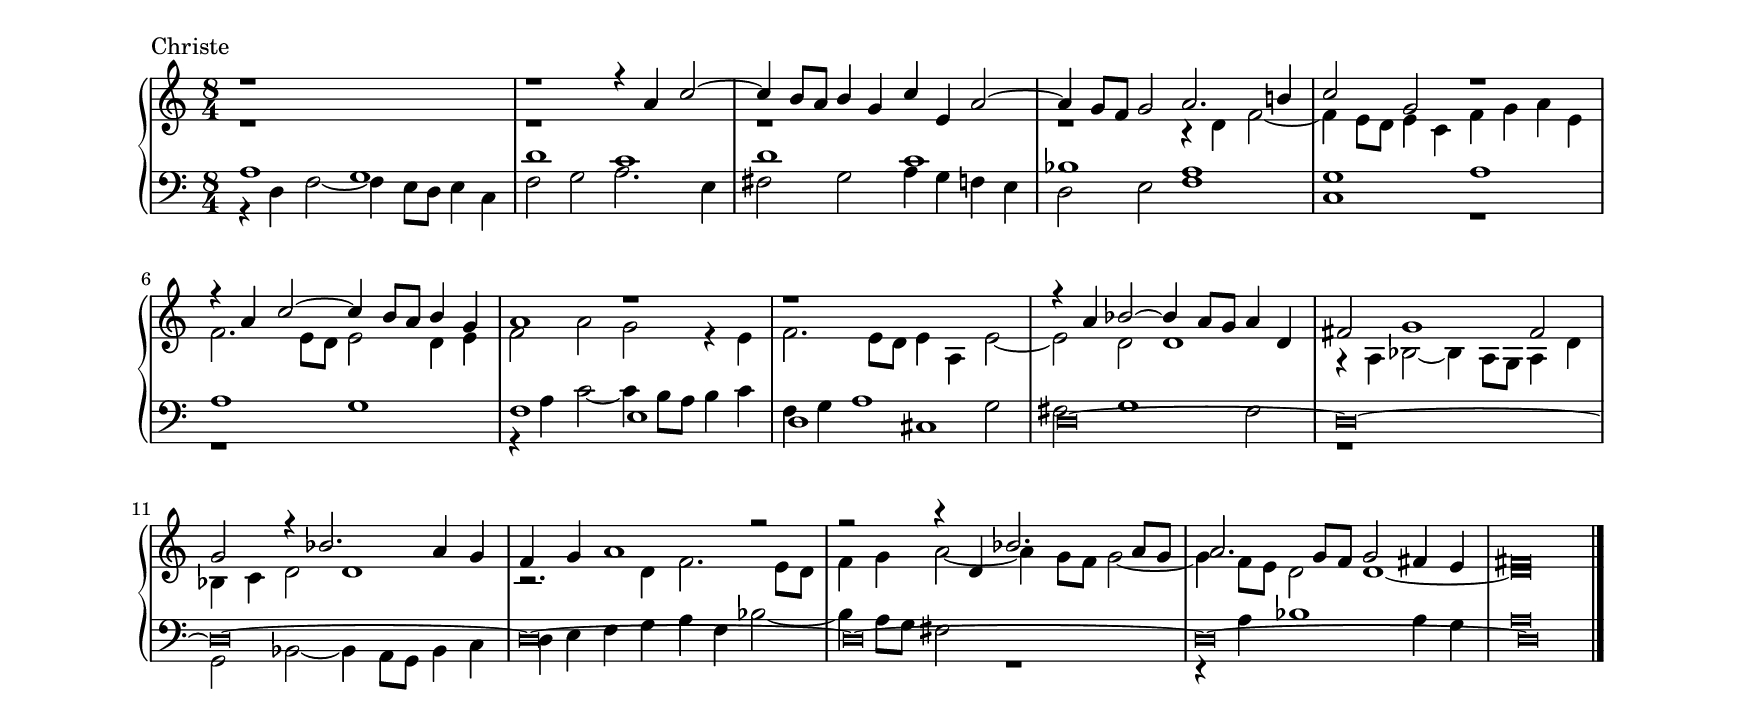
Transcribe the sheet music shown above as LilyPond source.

%! Title: Christe
%! Part: I
%! No: 4
%! Remark:

\version "2.22.1"
\include "italiano.ly"

%****************************************************************
% Start cut-&-pastable-section

%****************************************************************

\paper {
  % Set paper
  #(set-paper-size "a4landscape")
  indent = 0\mm
  line-width = 250\mm
  ragged-right = ##f
  line-width = #(- line-width (* mm 3.000000) (* mm 1))
}

\layout {
  
}

%*****************************************
%  Set Header
%*****************************************
\header {
  %title = "KYRIE"
  %subtitle = "Kyrie"
  %subsubtitle = "Fiori Musicali"
  %composer = "G. Frescobaldi"
  %opus = "F.12/03"
  %tagline = "© 2022 Hautbois Project"
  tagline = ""
}

%*****************************************
% Start Voice
% Write the voices here
%*****************************************
MyMeter = \time 8/4
MyTempo = \tempo "Adantino"
MyKey = \key do \major
PieceName = "Christe"

PieceIVS = \relative la' {
  % bar 1 - 3
  r1*2 | r1 r4 la do2~ |
  do4 si8 la si4 sol do mi, la2~ |
  
  % bar 4 - 6
  la4 sol8 fa sol2 la2. si!4 |
  do2 sol r1 |
  r4 la do2~ do4 si8 la  si4 sol |
  
  % bar 7 - 9
  la1 r1 | r1*2 |
  r4 la sib2~ sib4 la8 sol la4 re, |
  
  % bar 10 - 12
  fad2 sol1 fad2 |
  sol r4 sib2. la4 sol |
  fa4 sol la1 r2 |
  
  % bar 13 - 15
  r2 r4 re, sib'2. la8 sol |
  la2. sol8 fa sol2 fad4 mi
  \once \override NoteHead.style = #'baroque
  fad\breve*1 |
  
  \bar "|."
}

PieceIVA = \relative re' {
  % bar 1 - 3
  r1*2 | r1*2 | r1*2 |
  
  % bar 4 - 6
  r1 r4 re fa2~ |
  fa4 mi8 re mi4 do fa sol la mi |
  fa2. mi8 re mi2 re4 mi |
  
  % bar 7 - 9
  fa2 la sol r4 mi |
  fa2. mi8 re mi4 la, mi'2~ |
  mi2 re re1 |
  
  % bar 10 - 12
  r4 la sib2~ sib4 la8 sol la4 re |
  sib4 do re2 re1 |
  r2. re4 fa2. mi8 re |
  
  % bar 13 - 15
  fa4 sol la2~ la4 sol8 fa sol2~ |
  sol4 fa8 mi re2 re1~ |
  \once \override NoteHead.style = #'baroque
  re\breve*1 |
  
  \bar "|."
}

PieceIVT = \relative la {
  % bar 1 - 3
  la1 sol | re' do | re do |
  
  % bar 4 - 6
  sib la | sol la | la sol |
  
  % bar 7 - 9
  fa mi | re dod |
  \once \override NoteHead.style = #'baroque
  re\breve*1~ |
  
  % bar 10 - 12
  \once \override NoteHead.style = #'baroque
  re\breve*1~ |
  \once \override NoteHead.style = #'baroque
  re\breve*1~ |
  \once \override NoteHead.style = #'baroque
  re\breve*1~
  
  % bar 13 - 15
  \once \override NoteHead.style = #'baroque
  re\breve*1~ |
  \once \override NoteHead.style = #'baroque
  re\breve*1~ |
  \once \override NoteHead.style = #'baroque
  re\breve*1 |
  
  \bar "|."
}

PieceIVB = \relative re {
  % bar 1 - 3
  r4 re fa2~ fa4 mi8 re mi4 do |
  fa2 sol la2. mi4 |
  fad2 sol la4 sol fa mi |
  
  % bar 4 - 6
  re2 mi fa1 | do1 r1 | r1*2 |
  
  % bar 7 - 9  
  r4 la' do2~ do4 si8 la si4 do |
  fa, sol la1 sol2 |
  fad2 sol1 fad2 |
  
  % bar 10 - 12
  r1*2 | sol,2 sib~ sib4 la8 sol sib4 do |
  re mi fa sol la fa sib2~ |
  
  % bar 13 - 15
  sib4 la8 sol fad2 r1 |
  r4 la sib1 la4 sol
  \once \override NoteHead.style = #'baroque
  la\breve*1 |
  
  \bar "|."
}

%*****************************************
%  Start Score
%*****************************************

\markup { \vspace #1 }
\score {
  \header {
    piece = \PieceName
  }
  \new PianoStaff <<
    \new Staff { 
      \clef "treble" 
      %\MyTempo
      \MyKey
      \MyMeter
      <<
        \PieceIVS
        \\
        \PieceIVA
      >>
    }
    \new Staff { 
      \clef "bass" 
      %\MyTempo
      \MyKey
      \MyMeter
      <<
        \PieceIVT
        \\
        \PieceIVB
      >>
    }
  >>
}